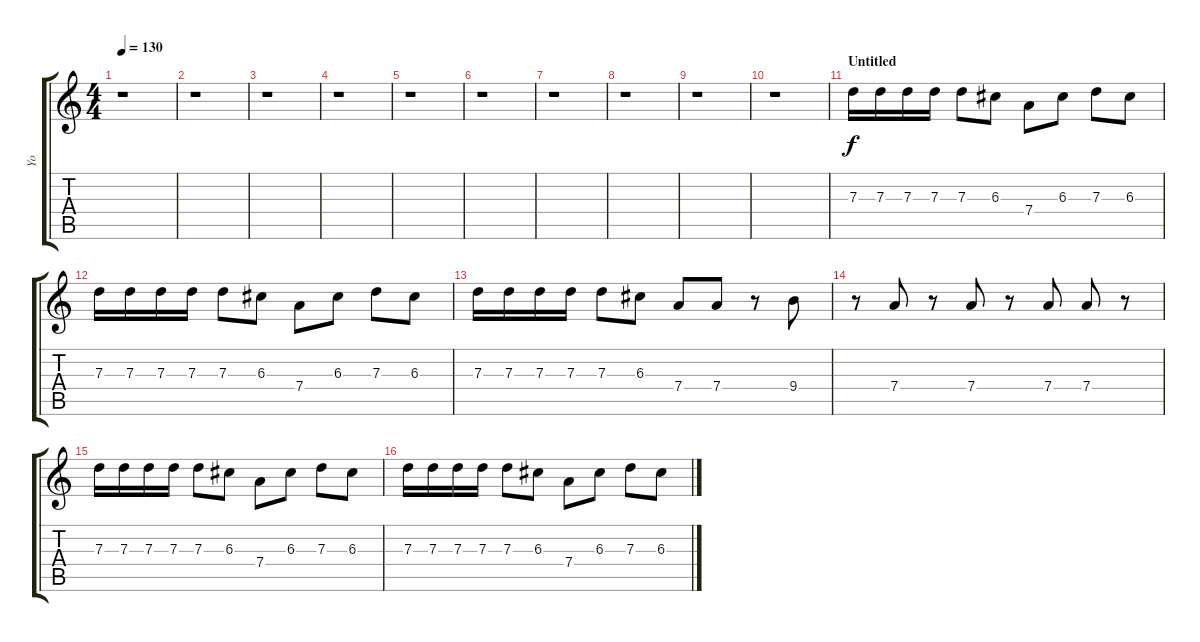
\track ("Yo" "Yo") {instrument electricguitarjazz}
\staff {score tabs}
\tuning (E4 B3 G3 D3 A2 E2) {hide}
\ts (4 4)
\tempo 130
\clef g2
\ks c
r.1{dy f instrument electricguitarjazz} |
r.1 |
r.1 |
r.1 |
r.1 |
r.1 |
r.1 |
r.1 |
r.1 |
r.1 |
\section ("" "Untitled")
7.3.16 7.3.16 7.3.16 7.3.16 7.3.8 6.3.8 7.4.8 6.3.8 7.3.8 6.3.8 |
7.3.16 7.3.16 7.3.16 7.3.16 7.3.8 6.3.8 7.4.8 6.3.8 7.3.8 6.3.8 |
7.3.16 7.3.16 7.3.16 7.3.16 7.3.8 6.3.8 7.4.8 7.4.8 r.8 9.4.8 |
r.8 7.4.8 r.8 7.4.8 r.8 7.4.8 7.4.8 r.8 |
7.3.16 7.3.16 7.3.16 7.3.16 7.3.8 6.3.8 7.4.8 6.3.8 7.3.8 6.3.8 |
7.3.16 7.3.16 7.3.16 7.3.16 7.3.8 6.3.8 7.4.8 6.3.8 7.3.8 6.3.8
